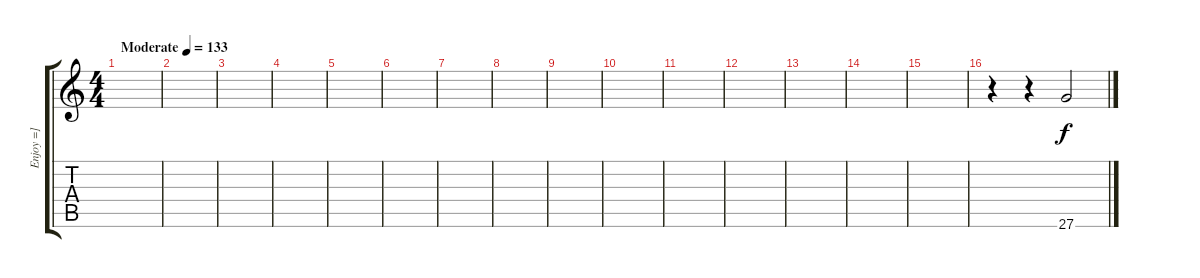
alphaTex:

\track (" Enjoy =]" " Enjoy =]") {instrument reversecymbal}
\staff {score tabs}
\tuning (E4 B3 G3 D3 A2 E2) {hide}
\ts (4 4)
\tempo (133 "Moderate")
\clef g2
\ks c
|
|
|
|
|
|
|
|
|
|
|
|
|
|
|
r.4 r.4 27.6.2
